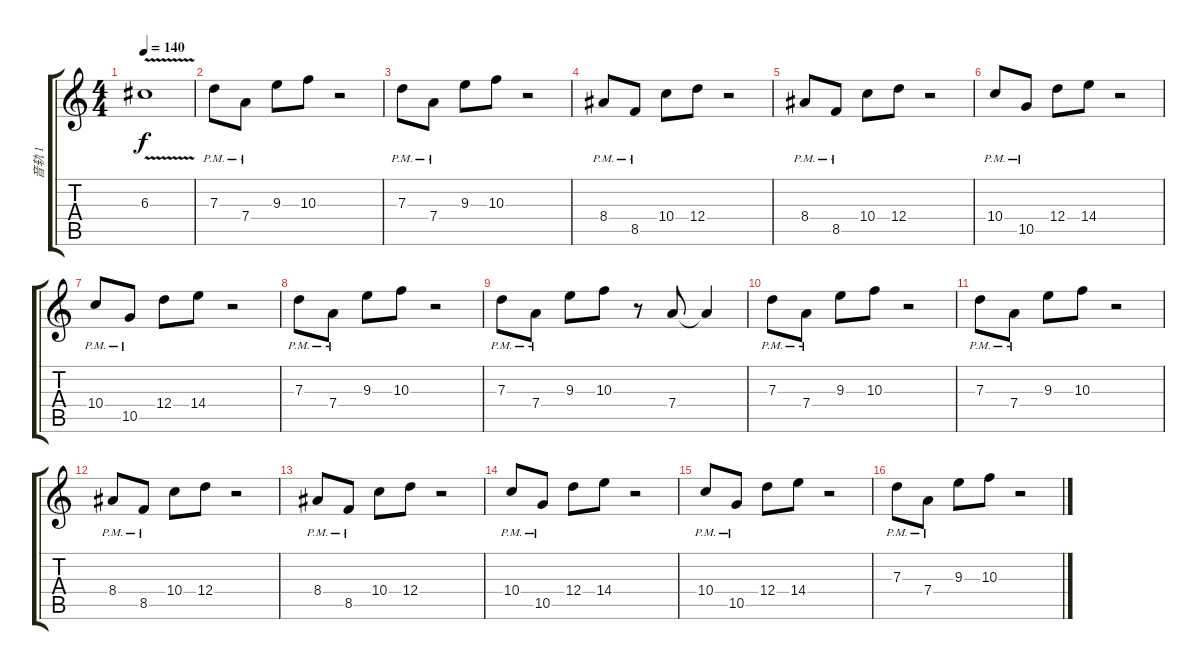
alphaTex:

\track ("音轨 1" "音轨 1") {instrument distortionguitar}
\staff {score tabs}
\tuning (E4 B3 G3 D3 A2 E2) {hide}
\ts (4 4)
\tempo 140
\clef g2
\ks c
6.3{v}.1{dy f} |
7.3{pm}.8{volume 8} 7.4{pm}.8 9.3.8 10.3.8 r.2 |
7.3{pm}.8 7.4{pm}.8 9.3.8 10.3.8 r.2 |
8.4{pm}.8 8.5{pm}.8 10.4.8 12.4.8 r.2 |
8.4{pm}.8 8.5{pm}.8 10.4.8 12.4.8 r.2 |
10.4{pm}.8 10.5{pm}.8 12.4.8 14.4.8 r.2 |
10.4{pm}.8 10.5{pm}.8 12.4.8 14.4.8 r.2 |
7.3{pm}.8 7.4{pm}.8 9.3.8 10.3.8 r.2 |
7.3{pm}.8 7.4{pm}.8 9.3.8 10.3.8 r.8 7.4.8 7.4{t}.4 |
7.3{pm}.8 7.4{pm}.8 9.3.8 10.3.8 r.2 |
7.3{pm}.8 7.4{pm}.8 9.3.8 10.3.8 r.2 |
8.4{pm}.8 8.5{pm}.8 10.4.8 12.4.8 r.2 |
8.4{pm}.8 8.5{pm}.8 10.4.8 12.4.8 r.2 |
10.4{pm}.8 10.5{pm}.8 12.4.8 14.4.8 r.2 |
10.4{pm}.8 10.5{pm}.8 12.4.8 14.4.8 r.2 |
7.3{pm}.8 7.4{pm}.8 9.3.8 10.3.8 r.2
